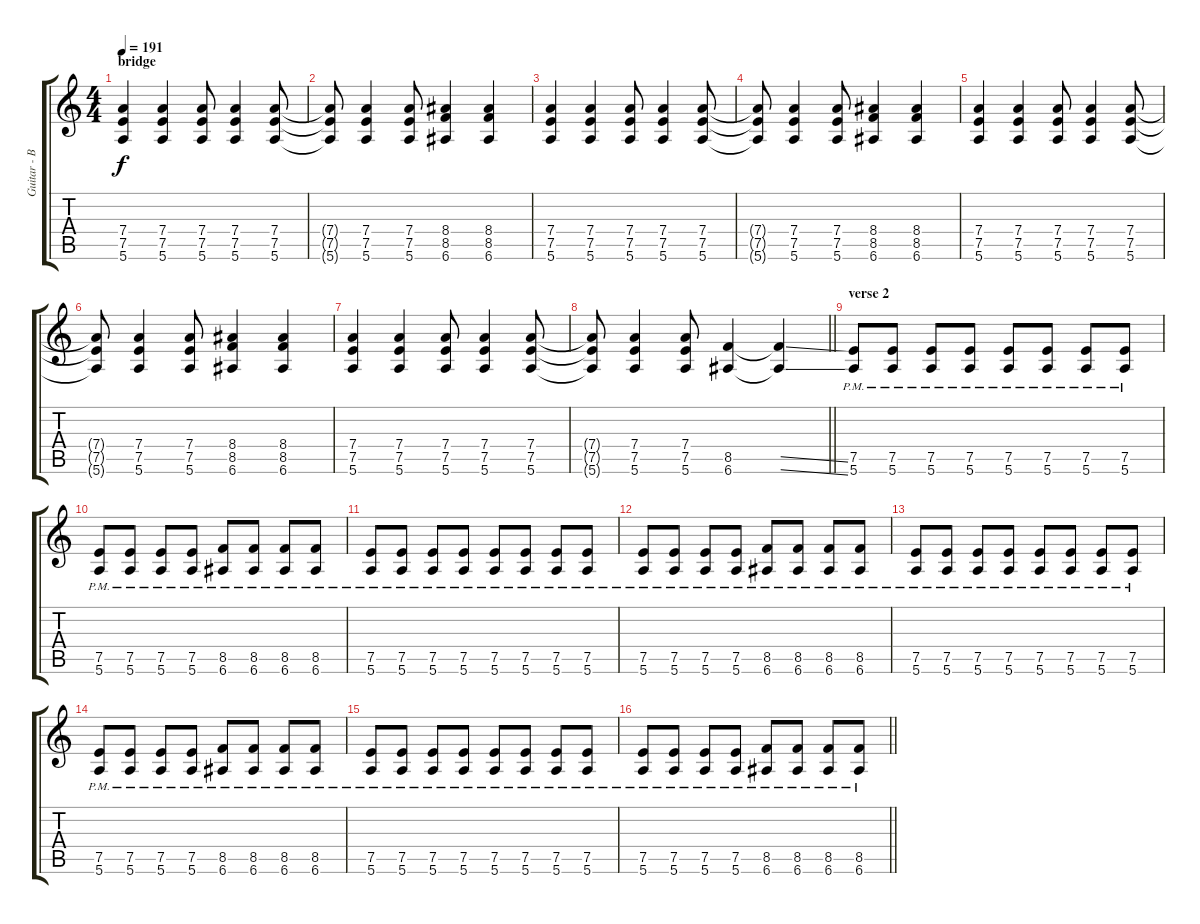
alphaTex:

\track ("Guitar - Big John Duncan" "Guitar - B") {instrument distortionguitar}
\staff {score tabs}
\tuning (E4 B3 G3 D3 A2 E2) {hide}
\ts (4 4)
\section ("" "bridge")
\tempo 191
\clef g2
\ks c
(7.4 7.5 5.6).4{dy f} (7.4 7.5 5.6).4 (7.4 7.5 5.6).8 (7.4 7.5 5.6).4 (7.4 7.5 5.6).8 |
(7.4{t} 7.5{t} 5.6{t}).8 (7.4 7.5 5.6).4 (7.4 7.5 5.6).8 (8.4 8.5 6.6).4 (8.4 8.5 6.6).4 |
(7.4 7.5 5.6).4 (7.4 7.5 5.6).4 (7.4 7.5 5.6).8 (7.4 7.5 5.6).4 (7.4 7.5 5.6).8 |
(7.4{t} 7.5{t} 5.6{t}).8 (7.4 7.5 5.6).4 (7.4 7.5 5.6).8 (8.4 8.5 6.6).4 (8.4 8.5 6.6).4 |
(7.4 7.5 5.6).4 (7.4 7.5 5.6).4 (7.4 7.5 5.6).8 (7.4 7.5 5.6).4 (7.4 7.5 5.6).8 |
(7.4{t} 7.5{t} 5.6{t}).8 (7.4 7.5 5.6).4 (7.4 7.5 5.6).8 (8.4 8.5 6.6).4 (8.4 8.5 6.6).4 |
(7.4 7.5 5.6).4 (7.4 7.5 5.6).4 (7.4 7.5 5.6).8 (7.4 7.5 5.6).4 (7.4 7.5 5.6).8 |
\barLineRight lightlight
(7.4{t} 7.5{t} 5.6{t}).8 (7.4 7.5 5.6).4 (7.4 7.5 5.6).8 (8.5 6.6).4 (8.5{ss t} 6.6{ss t}).4 |
\section ("" "verse 2")
(7.5{pm} 5.6{pm}).8 (7.5{pm} 5.6{pm}).8 (7.5{pm} 5.6{pm}).8 (7.5{pm} 5.6{pm}).8 (7.5{pm} 5.6{pm}).8 (7.5{pm} 5.6{pm}).8 (7.5{pm} 5.6{pm}).8 (7.5{pm} 5.6{pm}).8 |
(7.5{pm} 5.6{pm}).8 (7.5{pm} 5.6{pm}).8 (7.5{pm} 5.6{pm}).8 (7.5{pm} 5.6{pm}).8 (8.5{pm} 6.6{pm}).8 (8.5{pm} 6.6{pm}).8 (8.5{pm} 6.6{pm}).8 (8.5{pm} 6.6{pm}).8 |
(7.5{pm} 5.6{pm}).8 (7.5{pm} 5.6{pm}).8 (7.5{pm} 5.6{pm}).8 (7.5{pm} 5.6{pm}).8 (7.5{pm} 5.6{pm}).8 (7.5{pm} 5.6{pm}).8 (7.5{pm} 5.6{pm}).8 (7.5{pm} 5.6{pm}).8 |
(7.5{pm} 5.6{pm}).8 (7.5{pm} 5.6{pm}).8 (7.5{pm} 5.6{pm}).8 (7.5{pm} 5.6{pm}).8 (8.5{pm} 6.6{pm}).8 (8.5{pm} 6.6{pm}).8 (8.5{pm} 6.6{pm}).8 (8.5{pm} 6.6{pm}).8 |
(7.5{pm} 5.6{pm}).8 (7.5{pm} 5.6{pm}).8 (7.5{pm} 5.6{pm}).8 (7.5{pm} 5.6{pm}).8 (7.5{pm} 5.6{pm}).8 (7.5{pm} 5.6{pm}).8 (7.5{pm} 5.6{pm}).8 (7.5{pm} 5.6{pm}).8 |
(7.5{pm} 5.6{pm}).8 (7.5{pm} 5.6{pm}).8 (7.5{pm} 5.6{pm}).8 (7.5{pm} 5.6{pm}).8 (8.5{pm} 6.6{pm}).8 (8.5{pm} 6.6{pm}).8 (8.5{pm} 6.6{pm}).8 (8.5{pm} 6.6{pm}).8 |
(7.5{pm} 5.6{pm}).8 (7.5{pm} 5.6{pm}).8 (7.5{pm} 5.6{pm}).8 (7.5{pm} 5.6{pm}).8 (7.5{pm} 5.6{pm}).8 (7.5{pm} 5.6{pm}).8 (7.5{pm} 5.6{pm}).8 (7.5{pm} 5.6{pm}).8 |
\barLineRight lightlight
(7.5{pm} 5.6{pm}).8 (7.5{pm} 5.6{pm}).8 (7.5{pm} 5.6{pm}).8 (7.5{pm} 5.6{pm}).8 (8.5{pm} 6.6{pm}).8 (8.5{pm} 6.6{pm}).8 (8.5{pm} 6.6{pm}).8 (8.5{pm} 6.6{pm}).8
